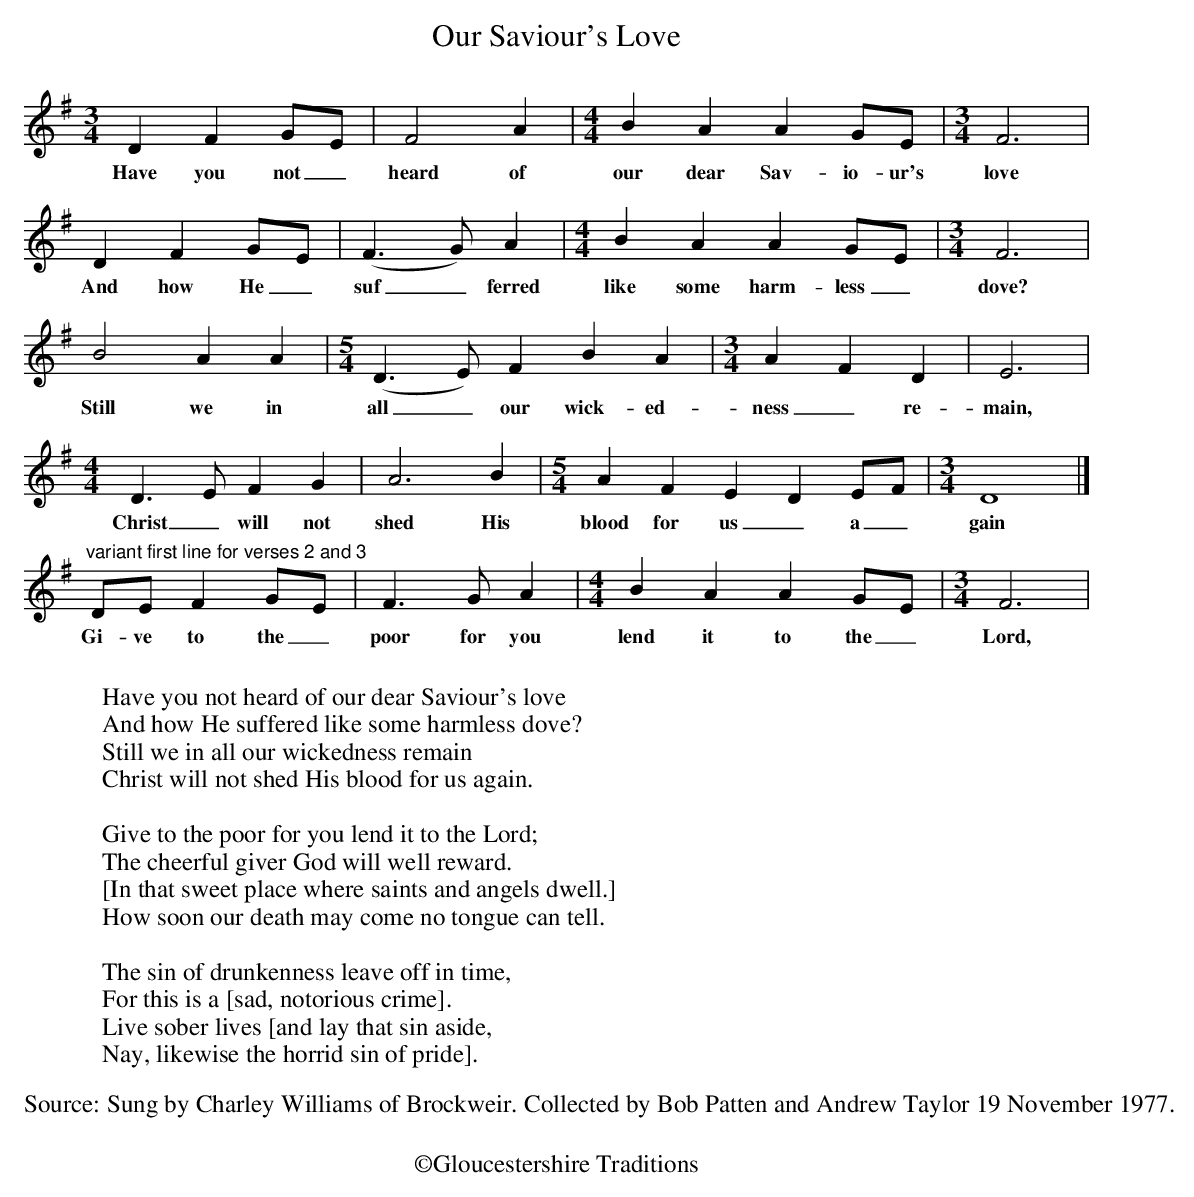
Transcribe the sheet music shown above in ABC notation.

X:1
T:Our Saviour's Love
M:3/4
L:1/8
K:G
D2 F2 GE | F4 A2 | [M:4/4] B2 A2 A2 GE | [M:3/4]F6 |
w: Have you not_ heard of our dear Sav-io-ur's love
D2 F2 GE |  (F3G) A2 | [M:4/4] B2 A2 A2 GE | [M:3/4]F6 |
w: And how He_ suf_ferred like some harm-less_ dove?
B4 A2 A2 | [M:5/4](D2>E2) F2 B2 A2 | [M:3/4] A2 F2 D2 | E6 |
w: Still we in all_ our wick-ed-ness_ re-main,
[M:4/4] D3 E F2 G2 | A6 B2 | [M:5/4]A2 F2 E2 D2 EF | [M:3/4] D8|]
w:  Christ_ will not shed His blood for us_ a_gain
w:
"variant first line for verses 2 and 3 "DE F2 GE | F3G A2 | [M:4/4]B2 A2 A2 GE | [M:3/4]F6 |
w: Gi-ve to the_ poor for you lend it to the_ Lord,
W:
W: Have you not heard of our dear Saviour's love
W: And how He suffered like some harmless dove?
W: Still we in all our wickedness remain
W: Christ will not shed His blood for us again.
W:
W: Give to the poor for you lend it to the Lord;
W: The cheerful giver God will well reward.
W: [In that sweet place where saints and angels dwell.]
W:How soon our death may come no tongue can tell.
W:
W: The sin of drunkenness leave off in time,
W: For this is a [sad, notorious crime].
W: Live sober lives [and lay that sin aside,
W: Nay, likewise the horrid sin of pride].
W:
